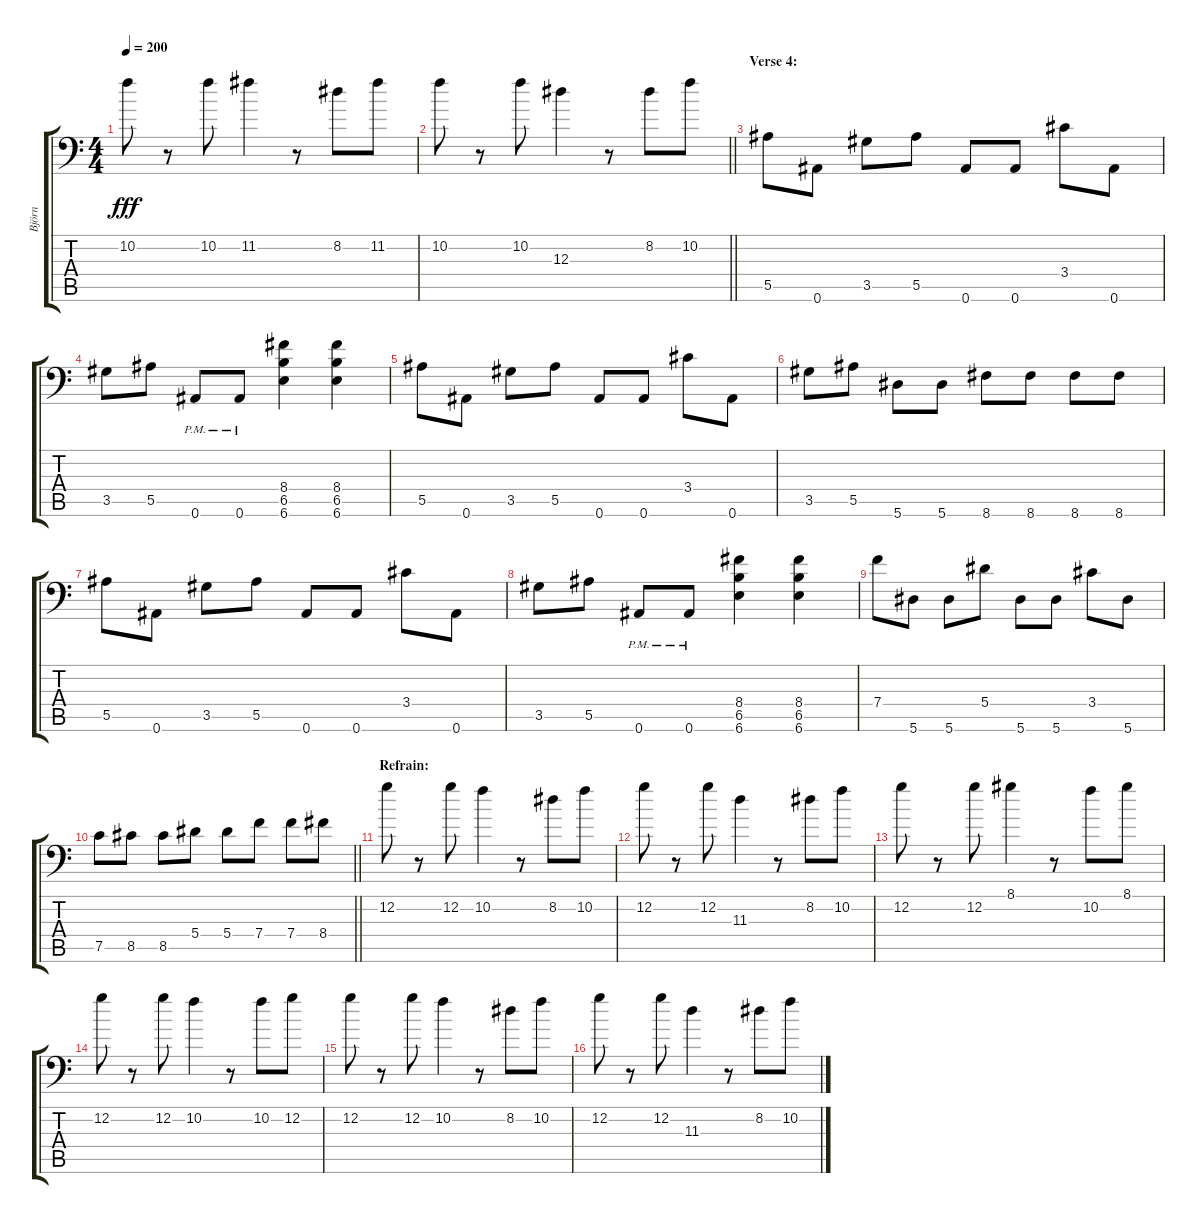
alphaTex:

\track ("Björn" "Björn") {instrument distortionguitar}
\staff {score tabs}
\tuning (C4 G3 Eb3 Bb2 F2 Bb1) {hide}
\ts (4 4)
\tempo 200
\clef f4
\ks c
10.2.8{dy fff} r.8 10.2.8 11.2.4 r.8 8.2.8 11.2.8 |
\barLineRight lightlight
10.2.8 r.8 10.2.8 12.3.4 r.8 8.2.8 10.2.8 |
\section ("" "Verse 4:")
5.5.8 0.6.8 3.5.8 5.5.8 0.6.8 0.6.8 3.4.8 0.6.8 |
3.5.8 5.5.8 0.6{pm}.8 0.6{pm}.8 (8.4 6.5 6.6).4 (8.4 6.5 6.6).4 |
5.5.8 0.6.8 3.5.8 5.5.8 0.6.8 0.6.8 3.4.8 0.6.8 |
3.5.8 5.5.8 5.6.8 5.6.8 8.6.8 8.6.8 8.6.8 8.6.8 |
5.5.8 0.6.8 3.5.8 5.5.8 0.6.8 0.6.8 3.4.8 0.6.8 |
3.5.8 5.5.8 0.6{pm}.8 0.6{pm}.8 (8.4 6.5 6.6).4 (8.4 6.5 6.6).4 |
7.4.8 5.6.8 5.6.8 5.4.8 5.6.8 5.6.8 3.4.8 5.6.8 |
\barLineRight lightlight
7.5.8 8.5.8 8.5.8 5.4.8 5.4.8 7.4.8 7.4.8 8.4.8 |
\section ("" "Refrain:")
12.2.8 r.8 12.2.8 10.2.4 r.8 8.2.8 10.2.8 |
12.2.8 r.8 12.2.8 11.3.4 r.8 8.2.8 10.2.8 |
12.2.8 r.8 12.2.8 8.1.4 r.8 10.2.8 8.1.8 |
12.2.8 r.8 12.2.8 10.2.4 r.8 10.2.8 12.2.8 |
12.2.8 r.8 12.2.8 10.2.4 r.8 8.2.8 10.2.8 |
12.2.8 r.8 12.2.8 11.3.4 r.8 8.2.8 10.2.8
